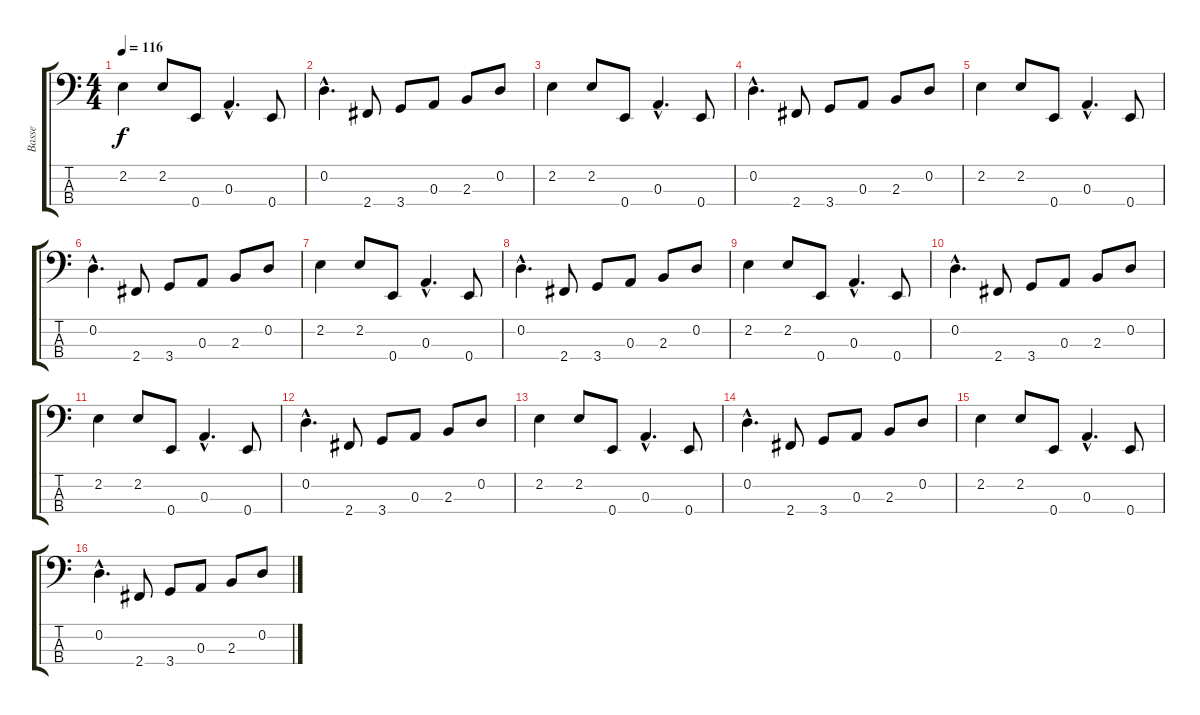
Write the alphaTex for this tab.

\track ("Basse" "Basse") {instrument electricbassfinger}
\staff {score tabs}
\tuning (G2 D2 A1 E1) {hide}
\ts (4 4)
\tempo 116
\clef f4
\ks c
2.2.4{dy f} 2.2.8 0.4.8 0.3{hac}.4{d} 0.4.8 |
0.2{hac}.4{d} 2.4.8 3.4.8 0.3.8 2.3.8 0.2.8 |
2.2.4 2.2.8 0.4.8 0.3{hac}.4{d} 0.4.8 |
0.2{hac}.4{d} 2.4.8 3.4.8 0.3.8 2.3.8 0.2.8 |
2.2.4 2.2.8 0.4.8 0.3{hac}.4{d} 0.4.8 |
0.2{hac}.4{d} 2.4.8 3.4.8 0.3.8 2.3.8 0.2.8 |
2.2.4 2.2.8 0.4.8 0.3{hac}.4{d} 0.4.8 |
0.2{hac}.4{d} 2.4.8 3.4.8 0.3.8 2.3.8 0.2.8 |
2.2.4 2.2.8 0.4.8 0.3{hac}.4{d} 0.4.8 |
0.2{hac}.4{d} 2.4.8 3.4.8 0.3.8 2.3.8 0.2.8 |
2.2.4 2.2.8 0.4.8 0.3{hac}.4{d} 0.4.8 |
0.2{hac}.4{d} 2.4.8 3.4.8 0.3.8 2.3.8 0.2.8 |
2.2.4 2.2.8 0.4.8 0.3{hac}.4{d} 0.4.8 |
0.2{hac}.4{d} 2.4.8 3.4.8 0.3.8 2.3.8 0.2.8 |
2.2.4 2.2.8 0.4.8 0.3{hac}.4{d} 0.4.8 |
0.2{hac}.4{d} 2.4.8 3.4.8 0.3.8 2.3.8 0.2.8
